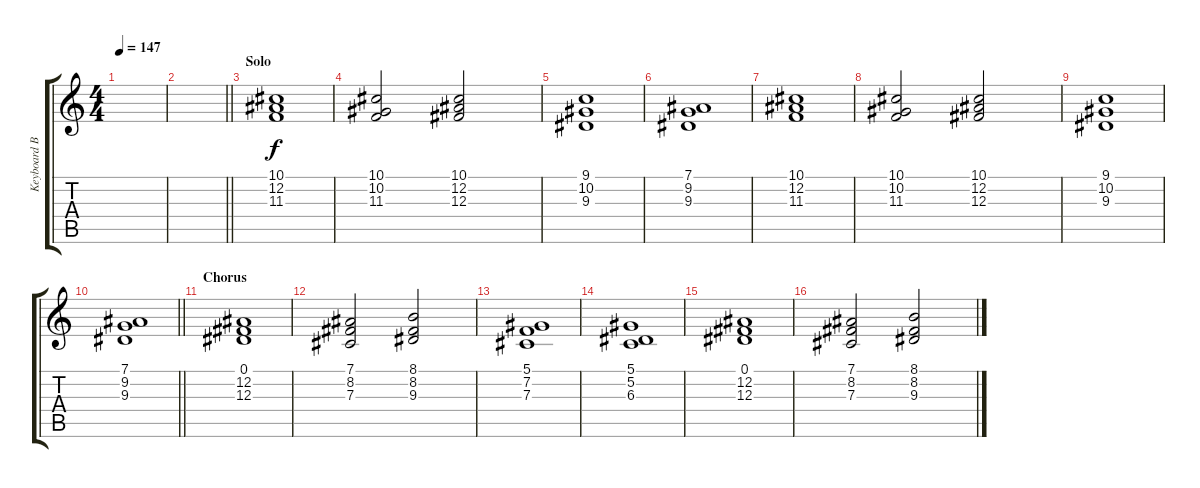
\track ("Keyboard Backing" "Keyboard B") {instrument synthstrings2}
\staff {score tabs}
\tuning (Eb4 Bb3 Gb3 Db3 Ab2 Eb2) {hide}
\ts (4 4)
\tempo 147
\clef g2
\ks c
|
\barLineRight lightlight
|
\section ("" "Solo")
(10.1 12.2 11.3).1 |
(10.1 10.2 11.3).2 (10.1 12.2 12.3).2 |
(9.1 10.2 9.3).1 |
(7.1 9.2 9.3).1 |
(10.1 12.2 11.3).1 |
(10.1 10.2 11.3).2 (10.1 12.2 12.3).2 |
(9.1 10.2 9.3).1 |
\barLineRight lightlight
(7.1 9.2 9.3).1 |
\section ("" "Chorus")
(0.1 12.2 12.3).1 |
(7.1 8.2 7.3).2 (8.1 8.2 9.3).2 |
(5.1 7.2 7.3).1 |
(5.1 5.2 6.3).1 |
(0.1 12.2 12.3).1 |
(7.1 8.2 7.3).2 (8.1 8.2 9.3).2
